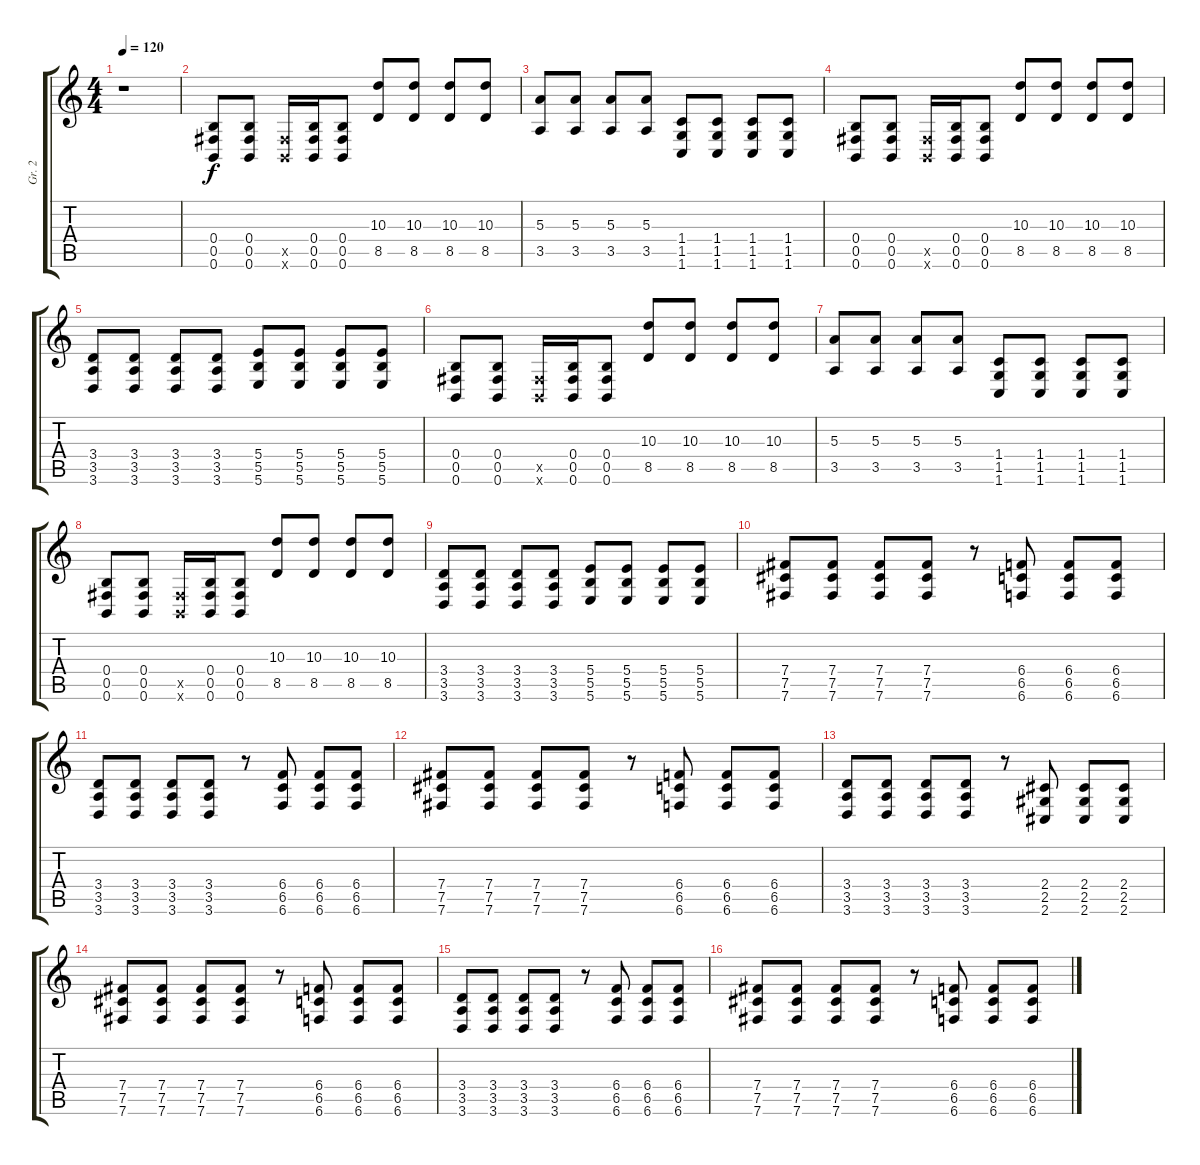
\track ("Gr. 2" "Gr. 2") {instrument overdrivenguitar}
\staff {score tabs}
\tuning (Db4 Ab3 E3 B2 Gb2 B1) {hide}
\ts (4 4)
\tempo 120
\clef g2
\ks c
r.1{dy f} |
(0.4 0.5 0.6).8 (0.4 0.5 0.6).8 (0.5{x} 0.6{x}).16 (0.4 0.5 0.6).16 (0.4 0.5 0.6).8 (10.3 8.5).8 (10.3 8.5).8 (10.3 8.5).8 (10.3 8.5).8 |
(5.3 3.5).8 (5.3 3.5).8 (5.3 3.5).8 (5.3 3.5).8 (1.4 1.5 1.6).8 (1.4 1.5 1.6).8 (1.4 1.5 1.6).8 (1.4 1.5 1.6).8 |
(0.4 0.5 0.6).8 (0.4 0.5 0.6).8 (0.5{x} 0.6{x}).16 (0.4 0.5 0.6).16 (0.4 0.5 0.6).8 (10.3 8.5).8 (10.3 8.5).8 (10.3 8.5).8 (10.3 8.5).8 |
(3.4 3.5 3.6).8 (3.4 3.5 3.6).8 (3.4 3.5 3.6).8 (3.4 3.5 3.6).8 (5.4 5.5 5.6).8 (5.4 5.5 5.6).8 (5.4 5.5 5.6).8 (5.4 5.5 5.6).8 |
(0.4 0.5 0.6).8 (0.4 0.5 0.6).8 (0.5{x} 0.6{x}).16 (0.4 0.5 0.6).16 (0.4 0.5 0.6).8 (10.3 8.5).8 (10.3 8.5).8 (10.3 8.5).8 (10.3 8.5).8 |
(5.3 3.5).8 (5.3 3.5).8 (5.3 3.5).8 (5.3 3.5).8 (1.4 1.5 1.6).8 (1.4 1.5 1.6).8 (1.4 1.5 1.6).8 (1.4 1.5 1.6).8 |
(0.4 0.5 0.6).8 (0.4 0.5 0.6).8 (0.5{x} 0.6{x}).16 (0.4 0.5 0.6).16 (0.4 0.5 0.6).8 (10.3 8.5).8 (10.3 8.5).8 (10.3 8.5).8 (10.3 8.5).8 |
(3.4 3.5 3.6).8 (3.4 3.5 3.6).8 (3.4 3.5 3.6).8 (3.4 3.5 3.6).8 (5.4 5.5 5.6).8 (5.4 5.5 5.6).8 (5.4 5.5 5.6).8 (5.4 5.5 5.6).8 |
(7.4 7.5 7.6).8 (7.4 7.5 7.6).8 (7.4 7.5 7.6).8 (7.4 7.5 7.6).8 r.8 (6.4 6.5 6.6).8 (6.4 6.5 6.6).8 (6.4 6.5 6.6).8 |
(3.4 3.5 3.6).8 (3.4 3.5 3.6).8 (3.4 3.5 3.6).8 (3.4 3.5 3.6).8 r.8 (6.4 6.5 6.6).8 (6.4 6.5 6.6).8 (6.4 6.5 6.6).8 |
(7.4 7.5 7.6).8 (7.4 7.5 7.6).8 (7.4 7.5 7.6).8 (7.4 7.5 7.6).8 r.8 (6.4 6.5 6.6).8 (6.4 6.5 6.6).8 (6.4 6.5 6.6).8 |
(3.4 3.5 3.6).8 (3.4 3.5 3.6).8 (3.4 3.5 3.6).8 (3.4 3.5 3.6).8 r.8 (2.4 2.5 2.6).8 (2.4 2.5 2.6).8 (2.4 2.5 2.6).8 |
(7.4 7.5 7.6).8 (7.4 7.5 7.6).8 (7.4 7.5 7.6).8 (7.4 7.5 7.6).8 r.8 (6.4 6.5 6.6).8 (6.4 6.5 6.6).8 (6.4 6.5 6.6).8 |
(3.4 3.5 3.6).8 (3.4 3.5 3.6).8 (3.4 3.5 3.6).8 (3.4 3.5 3.6).8 r.8 (6.4 6.5 6.6).8 (6.4 6.5 6.6).8 (6.4 6.5 6.6).8 |
(7.4 7.5 7.6).8 (7.4 7.5 7.6).8 (7.4 7.5 7.6).8 (7.4 7.5 7.6).8 r.8 (6.4 6.5 6.6).8 (6.4 6.5 6.6).8 (6.4 6.5 6.6).8
